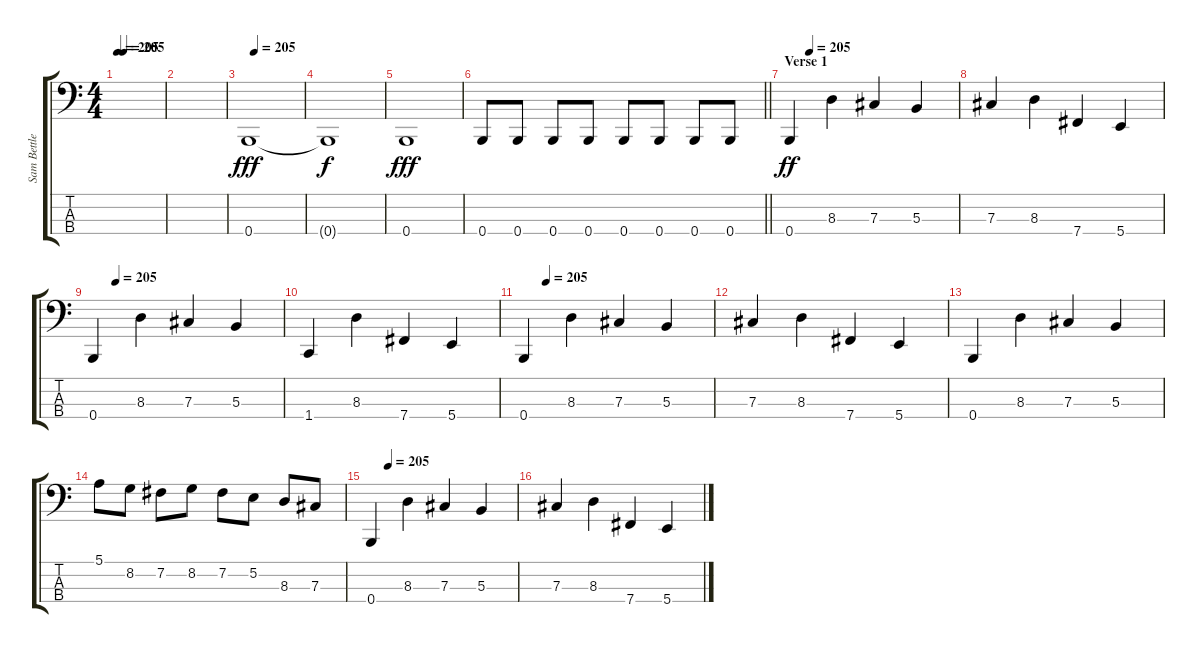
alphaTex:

\track ("Sam Bettley" "Sam Bettle") {instrument electricbassfinger}
\staff {score tabs}
\tuning (E2 B1 Gb1 B0) {hide}
\ts (4 4)
\tempo 205
\tempo (205 0.125)
\clef f4
\ks c
|
|
\tempo (205 0.125)
0.4.1{dy fff} |
0.4{t}.1{dy f} |
0.4.1{dy fff} |
\barLineRight lightlight
0.4.8 0.4.8 0.4.8 0.4.8 0.4.8 0.4.8 0.4.8 0.4.8 |
\section ("" "Verse 1")
\tempo (205 0.125)
0.4.4{dy ff} 8.3.4 7.3.4 5.3.4 |
7.3.4 8.3.4 7.4.4 5.4.4 |
\tempo (205 0.125)
0.4.4 8.3.4 7.3.4 5.3.4 |
1.4.4 8.3.4 7.4.4 5.4.4 |
\tempo (205 0.125)
0.4.4 8.3.4 7.3.4 5.3.4 |
7.3.4 8.3.4 7.4.4 5.4.4 |
0.4.4 8.3.4 7.3.4 5.3.4 |
5.1.8 8.2.8 7.2.8 8.2.8 7.2.8 5.2.8 8.3.8 7.3.8 |
\tempo (205 0.125)
0.4.4 8.3.4 7.3.4 5.3.4 |
7.3.4 8.3.4 7.4.4 5.4.4
